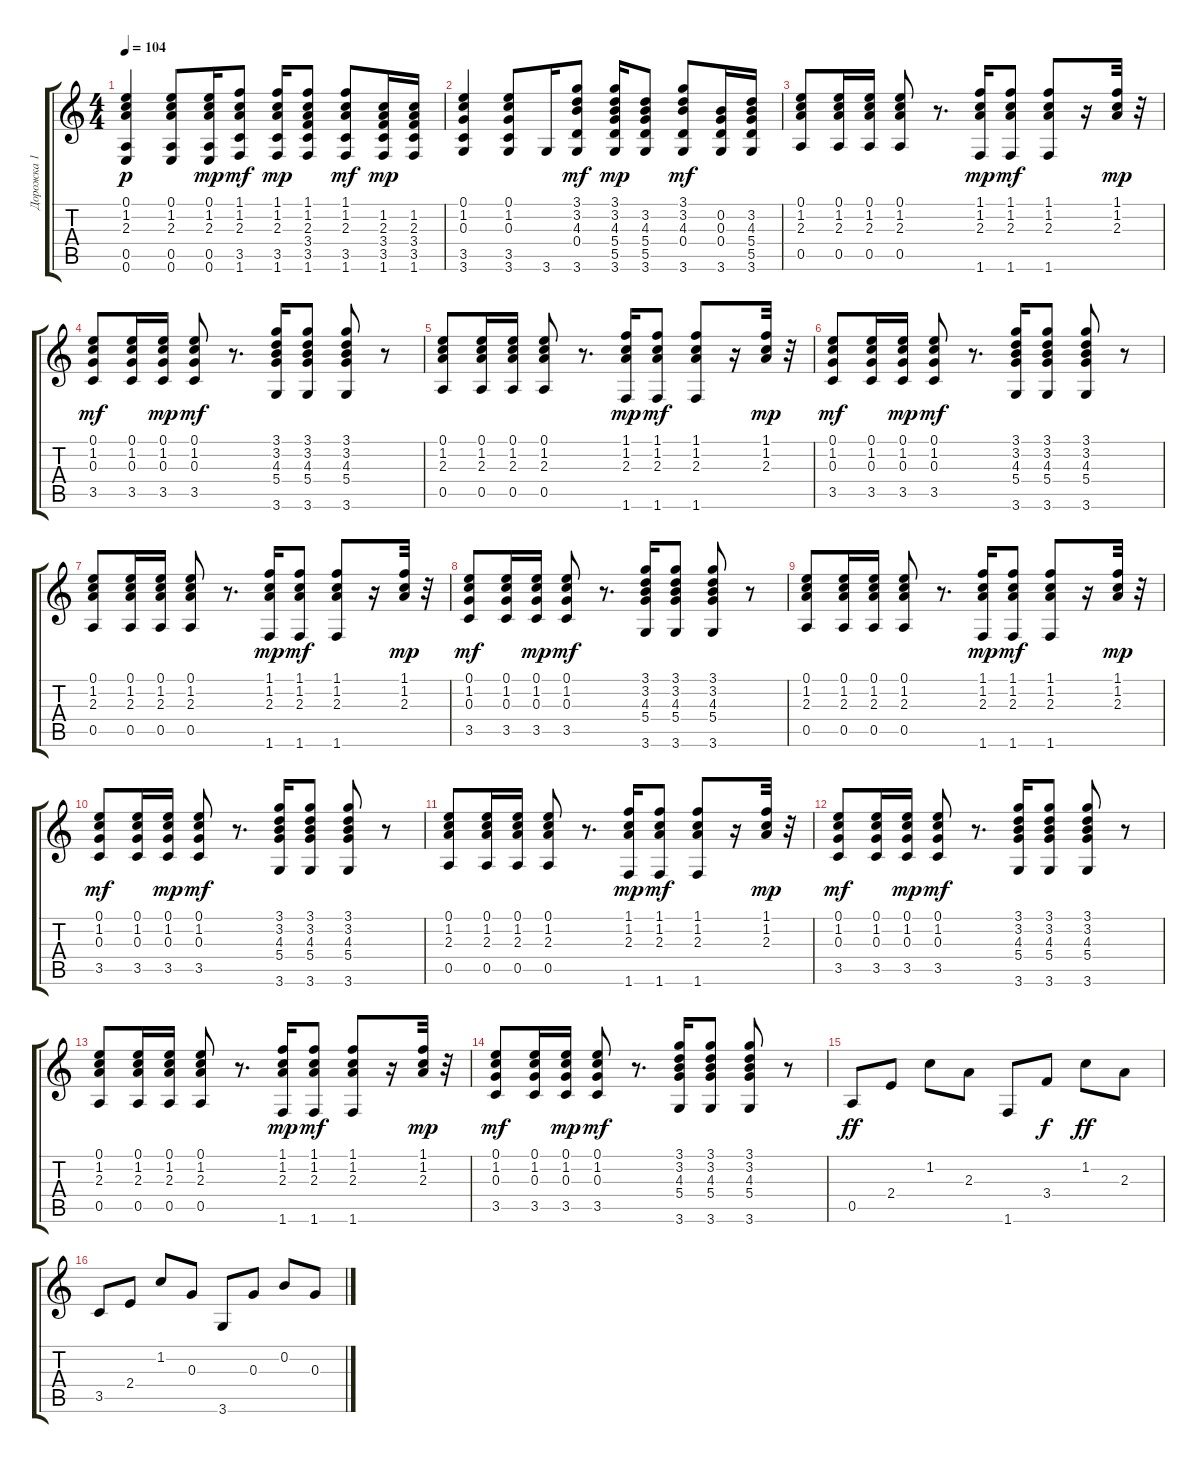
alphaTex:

\track ("Дорожка 1" "Дорожка 1") {instrument acousticguitarsteel}
\staff {score tabs}
\tuning (E4 B3 G3 D3 A2 E2) {hide}
\ts (4 4)
\tempo 104
\clef g2
\ks c
(0.1 1.2 2.3 0.5 0.6).4{dy p} (0.1 1.2 2.3 0.5 0.6).8 (0.1 1.2 2.3 0.5 0.6).16{dy mp} (1.1 1.2 2.3 3.5 1.6).8{dy mf} (1.1 1.2 2.3 3.5 1.6).16{dy mp} (1.1 1.2 2.3 3.4 3.5 1.6).8 (1.1 1.2 2.3 3.5 1.6).8{dy mf} (1.2 2.3 3.4 3.5 1.6).16{dy mp} (1.2 2.3 3.4 3.5 1.6).16 |
(0.1 1.2 0.3 3.5 3.6).4 (0.1 1.2 0.3 3.5 3.6).8 3.6.16 (3.1 3.2 4.3 0.4 3.6).8{dy mf} (3.1 3.2 4.3 5.4 5.5 3.6).16{dy mp} (3.2 4.3 5.4 5.5 3.6).8 (3.1 3.2 4.3 0.4 3.6).8{dy mf} (0.2 0.3 0.4 3.6).16 (3.2 4.3 5.4 5.5 3.6).16 |
(0.1 1.2 2.3 0.5).8 (0.1 1.2 2.3 0.5).16 (0.1 1.2 2.3 0.5).16 (0.1 1.2 2.3 0.5).8 r.8{d} (1.1 1.2 2.3 1.6).16{dy mp} (1.1 1.2 2.3 1.6).8{dy mf} (1.1 1.2 2.3 1.6).8 r.16 (1.1 1.2 2.3).32{dy mp} r.32 |
(0.1 1.2 0.3 3.5).8{dy mf} (0.1 1.2 0.3 3.5).16 (0.1 1.2 0.3 3.5).16{dy mp} (0.1 1.2 0.3 3.5).8{dy mf} r.8{d} (3.1 3.2 4.3 5.4 3.6).16 (3.1 3.2 4.3 5.4 3.6).8 (3.1 3.2 4.3 5.4 3.6).8 r.8 |
(0.1 1.2 2.3 0.5).8 (0.1 1.2 2.3 0.5).16 (0.1 1.2 2.3 0.5).16 (0.1 1.2 2.3 0.5).8 r.8{d} (1.1 1.2 2.3 1.6).16{dy mp} (1.1 1.2 2.3 1.6).8{dy mf} (1.1 1.2 2.3 1.6).8 r.16 (1.1 1.2 2.3).32{dy mp} r.32 |
(0.1 1.2 0.3 3.5).8{dy mf} (0.1 1.2 0.3 3.5).16 (0.1 1.2 0.3 3.5).16{dy mp} (0.1 1.2 0.3 3.5).8{dy mf} r.8{d} (3.1 3.2 4.3 5.4 3.6).16 (3.1 3.2 4.3 5.4 3.6).8 (3.1 3.2 4.3 5.4 3.6).8 r.8 |
(0.1 1.2 2.3 0.5).8 (0.1 1.2 2.3 0.5).16 (0.1 1.2 2.3 0.5).16 (0.1 1.2 2.3 0.5).8 r.8{d} (1.1 1.2 2.3 1.6).16{dy mp} (1.1 1.2 2.3 1.6).8{dy mf} (1.1 1.2 2.3 1.6).8 r.16 (1.1 1.2 2.3).32{dy mp} r.32 |
(0.1 1.2 0.3 3.5).8{dy mf} (0.1 1.2 0.3 3.5).16 (0.1 1.2 0.3 3.5).16{dy mp} (0.1 1.2 0.3 3.5).8{dy mf} r.8{d} (3.1 3.2 4.3 5.4 3.6).16 (3.1 3.2 4.3 5.4 3.6).8 (3.1 3.2 4.3 5.4 3.6).8 r.8 |
(0.1 1.2 2.3 0.5).8 (0.1 1.2 2.3 0.5).16 (0.1 1.2 2.3 0.5).16 (0.1 1.2 2.3 0.5).8 r.8{d} (1.1 1.2 2.3 1.6).16{dy mp} (1.1 1.2 2.3 1.6).8{dy mf} (1.1 1.2 2.3 1.6).8 r.16 (1.1 1.2 2.3).32{dy mp} r.32 |
(0.1 1.2 0.3 3.5).8{dy mf} (0.1 1.2 0.3 3.5).16 (0.1 1.2 0.3 3.5).16{dy mp} (0.1 1.2 0.3 3.5).8{dy mf} r.8{d} (3.1 3.2 4.3 5.4 3.6).16 (3.1 3.2 4.3 5.4 3.6).8 (3.1 3.2 4.3 5.4 3.6).8 r.8 |
(0.1 1.2 2.3 0.5).8 (0.1 1.2 2.3 0.5).16 (0.1 1.2 2.3 0.5).16 (0.1 1.2 2.3 0.5).8 r.8{d} (1.1 1.2 2.3 1.6).16{dy mp} (1.1 1.2 2.3 1.6).8{dy mf} (1.1 1.2 2.3 1.6).8 r.16 (1.1 1.2 2.3).32{dy mp} r.32 |
(0.1 1.2 0.3 3.5).8{dy mf} (0.1 1.2 0.3 3.5).16 (0.1 1.2 0.3 3.5).16{dy mp} (0.1 1.2 0.3 3.5).8{dy mf} r.8{d} (3.1 3.2 4.3 5.4 3.6).16 (3.1 3.2 4.3 5.4 3.6).8 (3.1 3.2 4.3 5.4 3.6).8 r.8 |
(0.1 1.2 2.3 0.5).8 (0.1 1.2 2.3 0.5).16 (0.1 1.2 2.3 0.5).16 (0.1 1.2 2.3 0.5).8 r.8{d} (1.1 1.2 2.3 1.6).16{dy mp} (1.1 1.2 2.3 1.6).8{dy mf} (1.1 1.2 2.3 1.6).8 r.16 (1.1 1.2 2.3).32{dy mp} r.32 |
(0.1 1.2 0.3 3.5).8{dy mf} (0.1 1.2 0.3 3.5).16 (0.1 1.2 0.3 3.5).16{dy mp} (0.1 1.2 0.3 3.5).8{dy mf} r.8{d} (3.1 3.2 4.3 5.4 3.6).16 (3.1 3.2 4.3 5.4 3.6).8 (3.1 3.2 4.3 5.4 3.6).8 r.8 |
0.5.8{dy ff} 2.4.8 1.2.8 2.3.8 1.6.8 3.4.8{dy f} 1.2.8{dy ff} 2.3.8 |
3.5.8 2.4.8 1.2.8 0.3.8 3.6.8 0.3.8 0.2.8 0.3.8
